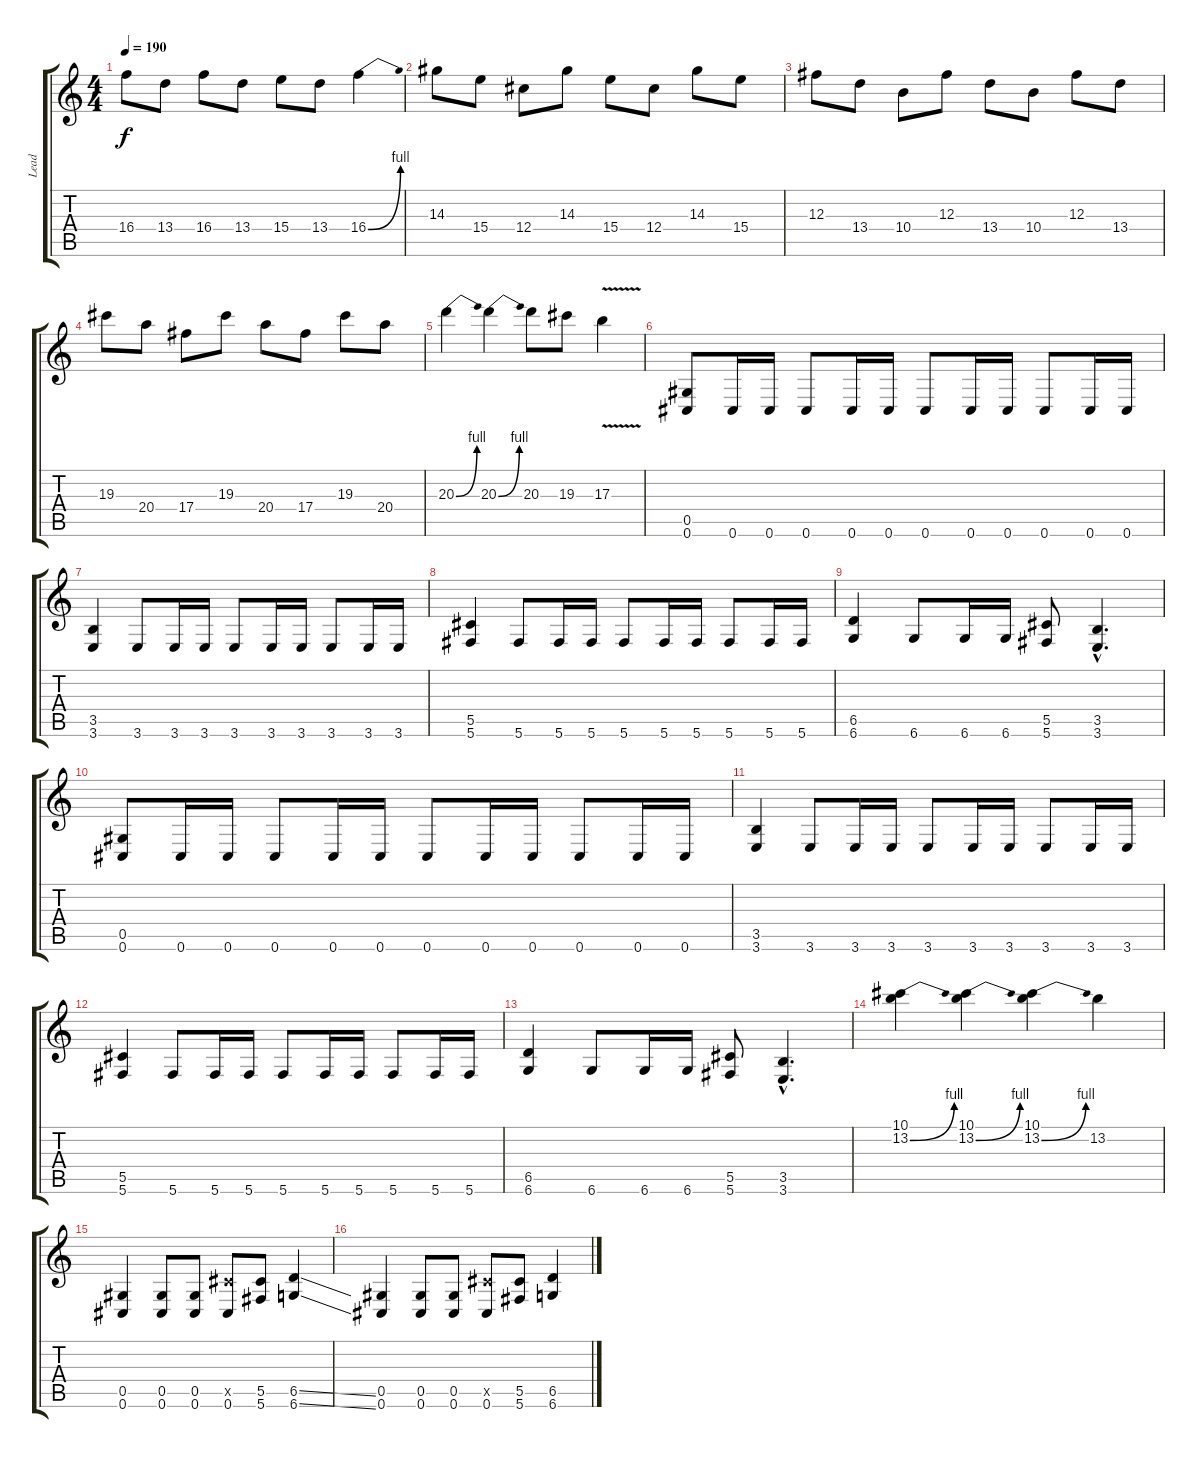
\track ("Lead" "Lead") {instrument distortionguitar}
\staff {score tabs}
\tuning (Eb4 Bb3 Gb3 Db3 Ab2 Db2) {hide}
\ts (4 4)
\tempo 190
\clef g2
\ks c
16.4.8{dy f} 13.4.8 16.4.8 13.4.8 15.4.8 13.4.8 16.4{be (bend 0 0 60 4)}.4 |
14.3.8 15.4.8 12.4.8 14.3.8 15.4.8 12.4.8 14.3.8 15.4.8 |
12.3.8 13.4.8 10.4.8 12.3.8 13.4.8 10.4.8 12.3.8 13.4.8 |
19.3.8 20.4.8 17.4.8 19.3.8 20.4.8 17.4.8 19.3.8 20.4.8 |
20.3{be (bend 0 0 60 4)}.4 20.3{be (bend 0 0 60 4)}.4 20.3.8 19.3.8 17.3{v}.4 |
(0.5 0.6).8{balance 13 instrument distortionguitar} 0.6.16 0.6.16 0.6.8 0.6.16 0.6.16 0.6.8 0.6.16 0.6.16 0.6.8 0.6.16 0.6.16 |
(3.5 3.6).4 3.6.8 3.6.16 3.6.16 3.6.8 3.6.16 3.6.16 3.6.8 3.6.16 3.6.16 |
(5.5 5.6).4 5.6.8 5.6.16 5.6.16 5.6.8 5.6.16 5.6.16 5.6.8 5.6.16 5.6.16 |
(6.5 6.6).4 6.6.8 6.6.16 6.6.16 (5.5 5.6).8 (3.5{hac} 3.6{hac}).4{d} |
(0.5 0.6).8 0.6.16 0.6.16 0.6.8 0.6.16 0.6.16 0.6.8 0.6.16 0.6.16 0.6.8 0.6.16 0.6.16 |
(3.5 3.6).4 3.6.8 3.6.16 3.6.16 3.6.8 3.6.16 3.6.16 3.6.8 3.6.16 3.6.16 |
(5.5 5.6).4 5.6.8 5.6.16 5.6.16 5.6.8 5.6.16 5.6.16 5.6.8 5.6.16 5.6.16 |
(6.5 6.6).4 6.6.8 6.6.16 6.6.16 (5.5 5.6).8 (3.5{hac} 3.6{hac}).4{d} |
(10.1 13.2{be (bend 0 0 60 4)}).4 (10.1 13.2{be (bend 0 0 60 4)}).4 (10.1 13.2{be (bend 0 0 60 4)}).4 13.2.4 |
(0.5 0.6).4 (0.5 0.6).8 (0.5 0.6).8 (5.5{x} 0.6).8 (5.5 5.6).8 (6.5{ss} 6.6{ss}).4 |
(0.5 0.6).4 (0.5 0.6).8 (0.5 0.6).8 (5.5{x} 0.6).8 (5.5 5.6).8 (6.5{ss} 6.6{ss}).4
